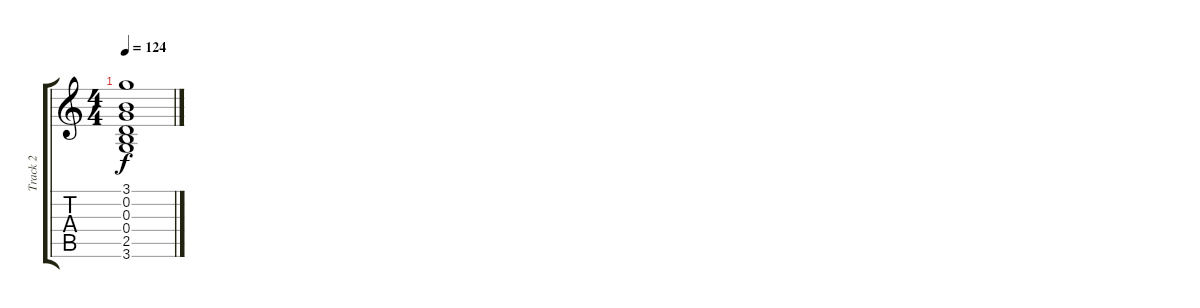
\track ("Track 2" "Track 2") {instrument acousticguitarsteel}
\staff {score tabs}
\tuning (E4 B3 G3 D3 A2 E2) {hide}
\ts (4 4)
\tempo 124
\clef g2
\ks c
(3.1 0.2 0.3 0.4 2.5 3.6).1{dy f}
